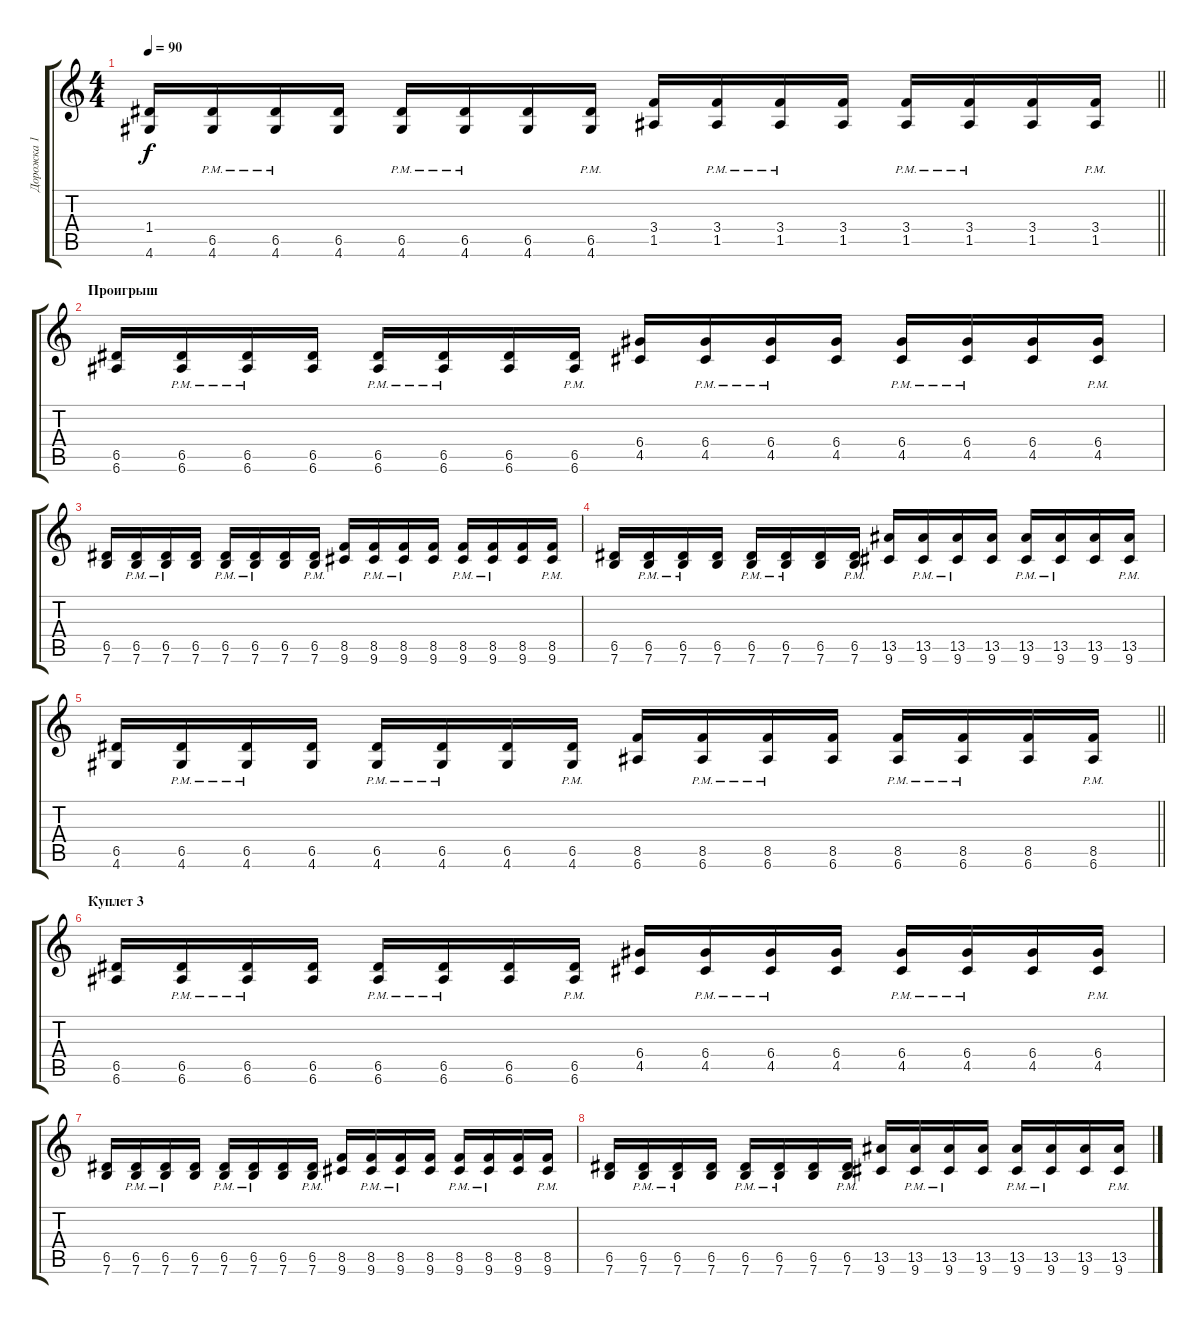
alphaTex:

\track ("Дорожка 1" "Дорожка 1") {instrument distortionguitar}
\staff {score tabs}
\tuning (E4 B3 G3 D3 A2 E2) {hide}
\ts (4 4)
\tempo 90
\clef g2
\barLineRight lightlight
\ks c
(1.4 4.6).16{dy f} (6.5{pm} 4.6{pm}).16 (6.5{pm} 4.6{pm}).16 (6.5 4.6).16 (6.5{pm} 4.6{pm}).16 (6.5{pm} 4.6{pm}).16 (6.5 4.6).16 (6.5{pm} 4.6{pm}).16 (3.4 1.5).16 (3.4{pm} 1.5{pm}).16 (3.4{pm} 1.5{pm}).16 (3.4 1.5).16 (3.4{pm} 1.5{pm}).16 (3.4{pm} 1.5{pm}).16 (3.4 1.5).16 (3.4{pm} 1.5{pm}).16 |
\section ("" "Проигрыш")
(6.5 6.6).16 (6.5{pm} 6.6{pm}).16 (6.5{pm} 6.6{pm}).16 (6.5 6.6).16 (6.5{pm} 6.6{pm}).16 (6.5{pm} 6.6{pm}).16 (6.5 6.6).16 (6.5{pm} 6.6{pm}).16 (6.4 4.5).16 (6.4{pm} 4.5{pm}).16 (6.4{pm} 4.5{pm}).16 (6.4 4.5).16 (6.4{pm} 4.5{pm}).16 (6.4{pm} 4.5{pm}).16 (6.4 4.5).16 (6.4{pm} 4.5{pm}).16 |
(6.5 7.6).16 (6.5{pm} 7.6{pm}).16 (6.5{pm} 7.6{pm}).16 (6.5 7.6).16 (6.5{pm} 7.6{pm}).16 (6.5{pm} 7.6{pm}).16 (6.5 7.6).16 (6.5{pm} 7.6{pm}).16 (8.5 9.6).16 (8.5{pm} 9.6).16 (8.5{pm} 9.6).16 (8.5 9.6).16 (8.5{pm} 9.6).16 (8.5{pm} 9.6).16 (8.5 9.6).16 (8.5{pm} 9.6).16 |
(6.5 7.6).16 (6.5{pm} 7.6).16 (6.5{pm} 7.6).16 (6.5 7.6).16 (6.5{pm} 7.6).16 (6.5{pm} 7.6).16 (6.5 7.6).16 (6.5{pm} 7.6).16 (13.5 9.6).16 (13.5{pm} 9.6).16 (13.5{pm} 9.6).16 (13.5 9.6).16 (13.5{pm} 9.6).16 (13.5{pm} 9.6).16 (13.5 9.6).16 (13.5{pm} 9.6).16 |
\barLineRight lightlight
(6.5 4.6).16 (6.5{pm} 4.6{pm}).16 (6.5{pm} 4.6{pm}).16 (6.5 4.6).16 (6.5{pm} 4.6{pm}).16 (6.5{pm} 4.6{pm}).16 (6.5 4.6).16 (6.5{pm} 4.6{pm}).16 (8.5 6.6).16 (8.5{pm} 6.6).16 (8.5{pm} 6.6).16 (8.5 6.6).16 (8.5{pm} 6.6).16 (8.5{pm} 6.6).16 (8.5 6.6).16 (8.5{pm} 6.6).16 |
\section ("" "Куплет 3")
(6.5 6.6).16 (6.5{pm} 6.6{pm}).16 (6.5{pm} 6.6{pm}).16 (6.5 6.6).16 (6.5{pm} 6.6{pm}).16 (6.5{pm} 6.6{pm}).16 (6.5 6.6).16 (6.5{pm} 6.6{pm}).16 (6.4 4.5).16 (6.4{pm} 4.5{pm}).16 (6.4{pm} 4.5{pm}).16 (6.4 4.5).16 (6.4{pm} 4.5{pm}).16 (6.4{pm} 4.5{pm}).16 (6.4 4.5).16 (6.4{pm} 4.5{pm}).16 |
(6.5 7.6).16 (6.5{pm} 7.6{pm}).16 (6.5{pm} 7.6{pm}).16 (6.5 7.6).16 (6.5{pm} 7.6{pm}).16 (6.5{pm} 7.6{pm}).16 (6.5 7.6).16 (6.5{pm} 7.6{pm}).16 (8.5 9.6).16 (8.5{pm} 9.6).16 (8.5{pm} 9.6).16 (8.5 9.6).16 (8.5{pm} 9.6).16 (8.5{pm} 9.6).16 (8.5 9.6).16 (8.5{pm} 9.6).16 |
(6.5 7.6).16 (6.5{pm} 7.6).16 (6.5{pm} 7.6).16 (6.5 7.6).16 (6.5{pm} 7.6).16 (6.5{pm} 7.6).16 (6.5 7.6).16 (6.5{pm} 7.6).16 (13.5 9.6).16 (13.5{pm} 9.6).16 (13.5{pm} 9.6).16 (13.5 9.6).16 (13.5{pm} 9.6).16 (13.5{pm} 9.6).16 (13.5 9.6).16 (13.5{pm} 9.6).16
